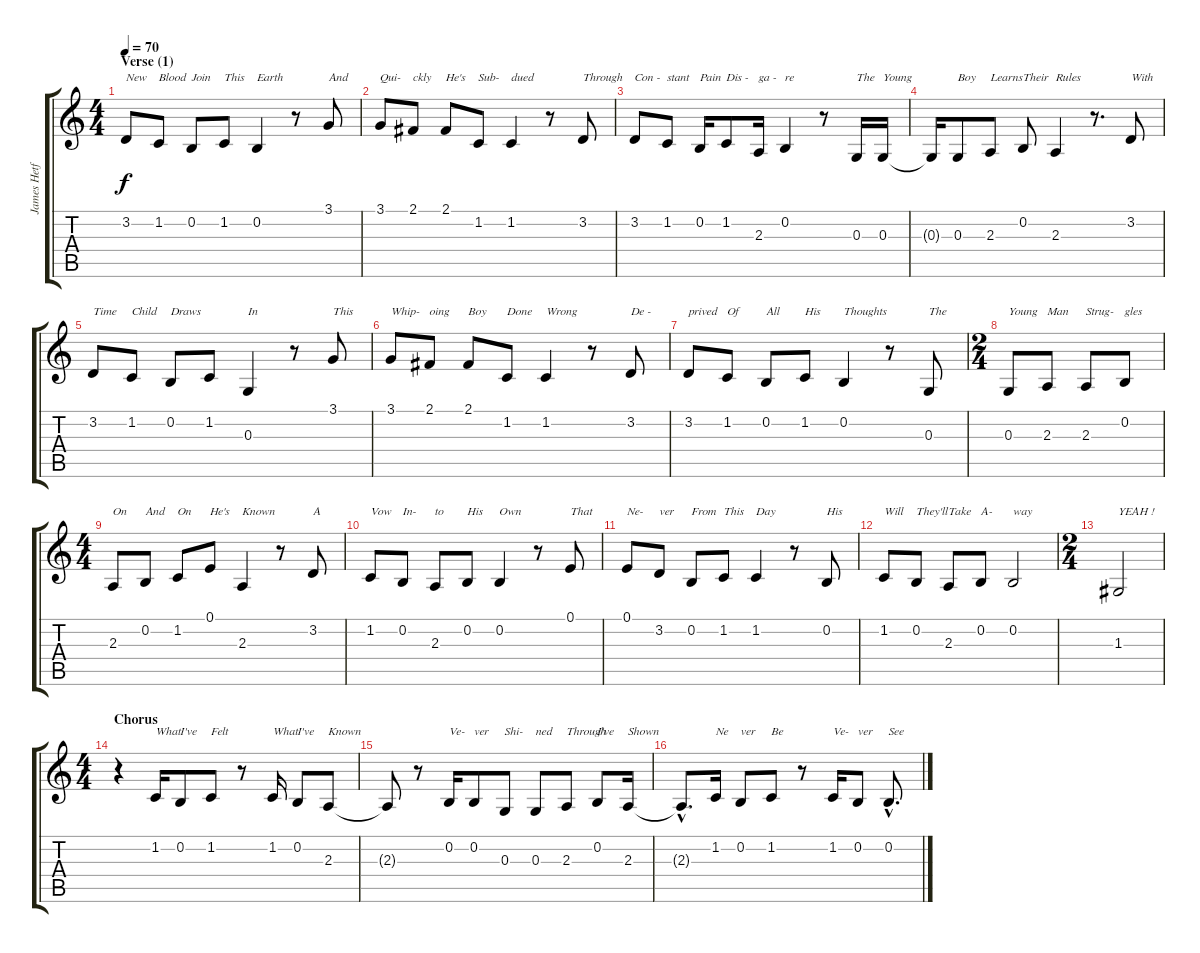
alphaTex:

\track ("James Hetfield (Vocal)" "James Hetf") {instrument lead1square}
\staff {score tabs}
\tuning (E4 B3 G3 D3 A2 E2) {hide}
\ts (4 4)
\section ("" "Verse (1)")
\tempo 70
\clef g2
\ks c
3.2.8{txt "New" dy f} 1.2.8{txt "Blood"} 0.2.8{txt "Join"} 1.2.8{txt "This"} 0.2.4{txt "Earth"} r.8 3.1.8{txt "And"} |
3.1.8{txt "Qui-"} 2.1.8{txt "ckly"} 2.1.8{txt "He's"} 1.2.8{txt "Sub-"} 1.2.4{txt "dued"} r.8 3.2.8{txt "Through"} |
3.2.8{txt "Con -"} 1.2.8{txt "stant"} 0.2.16{txt "Pain"} 1.2.8{txt "Dis -"} 2.3.16{txt "ga -"} 0.2.4{txt "re"} r.8 0.3.16{txt "The"} 0.3.16{txt "Young"} |
0.3{t}.16 0.3.8{txt "Boy"} 2.3.8{txt "Learns"} 0.2.8{txt "Their"} 2.3.4{txt "Rules"} r.8{d} 3.2.8{txt "With"} |
3.2.8{txt "Time"} 1.2.8{txt "Child"} 0.2.8{txt "Draws"} 1.2.8 0.3.4{txt "In"} r.8 3.1.8{txt "This"} |
3.1.8{txt "Whip-"} 2.1.8{txt "oing"} 2.1.8{txt "Boy"} 1.2.8{txt "Done"} 1.2.4{txt "Wrong"} r.8 3.2.8{txt "De -"} |
3.2.8{txt "prived"} 1.2.8{txt "Of"} 0.2.8{txt "All"} 1.2.8{txt "His"} 0.2.4{txt "Thoughts"} r.8 0.3.8{txt "The"} |
\ts (2 4)
0.3.8{txt "Young"} 2.3.8{txt "Man"} 2.3.8{txt "Strug-"} 0.2.8{txt "gles"} |
\ts (4 4)
2.3.8{txt "On"} 0.2.8{txt "And"} 1.2.8{txt "On"} 0.1.8{txt "He's"} 2.3.4{txt "Known"} r.8 3.2.8{txt "A"} |
1.2.8{txt "Vow"} 0.2.8{txt "In-"} 2.3.8{txt "to"} 0.2.8{txt "His"} 0.2.4{txt "Own"} r.8 0.1.8{txt "That"} |
0.1.8{txt "Ne-"} 3.2.8{txt "ver"} 0.2.8{txt "From"} 1.2.8{txt "This"} 1.2.4{txt "Day"} r.8 0.2.8{txt "His"} |
1.2.8{txt "Will"} 0.2.8{txt "They'll"} 2.3.8{txt "Take"} 0.2.8{txt "A-"} 0.2.2{txt "way"} |
\ts (2 4)
1.3.2{txt "YEAH !"} |
\ts (4 4)
\section ("" "Chorus")
r.4 1.2.16{txt "What"} 0.2.8{txt "I've"} 1.2.8{txt "Felt"} r.8 1.2.16{txt "What"} 0.2.8{txt "I've"} 2.3.8{txt "Known"} |
2.3{t}.8 r.8 0.2.16{txt "Ve-"} 0.2.8{txt "ver"} 0.3.8{txt "Shi-"} 0.3.8{txt "ned"} 2.3.8{txt "Through"} 0.2.8{txt "I've"} 2.3.16{txt "Shown"} |
2.3{hac t}.8{d} 1.2.16{txt "Ne"} 0.2.8{txt "ver"} 1.2.8{txt "Be"} r.8 1.2.16{txt "Ve-"} 0.2.8{txt "ver"} 0.2{hac}.8{d txt "See"}
